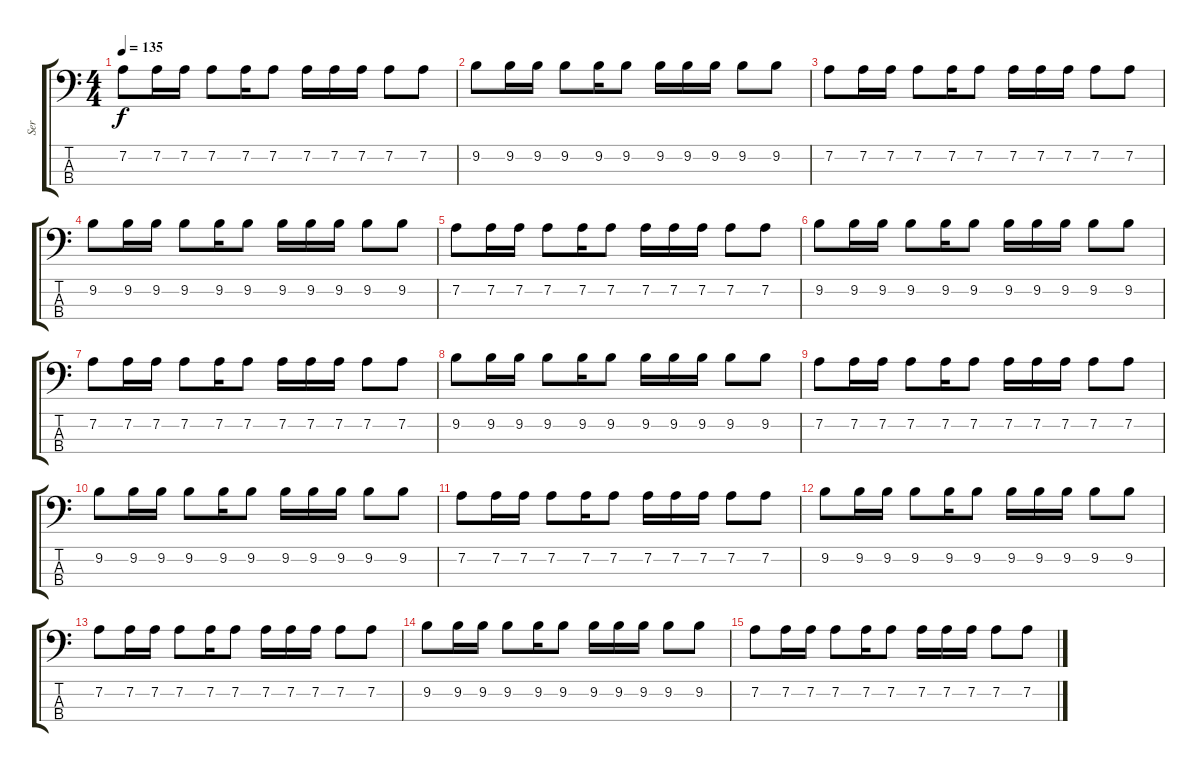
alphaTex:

\track ("Ser" "Ser") {instrument synthbass2}
\staff {score tabs}
\tuning (G2 D2 A1 E1) {hide}
\ts (4 4)
\tempo 135
\clef f4
\ks c
7.2.8{dy f} 7.2.16 7.2.16 7.2.8 7.2.16 7.2.8 7.2.16 7.2.16 7.2.16 7.2.8 7.2.8 |
9.2.8 9.2.16 9.2.16 9.2.8 9.2.16 9.2.8 9.2.16 9.2.16 9.2.16 9.2.8 9.2.8 |
7.2.8 7.2.16 7.2.16 7.2.8 7.2.16 7.2.8 7.2.16 7.2.16 7.2.16 7.2.8 7.2.8 |
9.2.8 9.2.16 9.2.16 9.2.8 9.2.16 9.2.8 9.2.16 9.2.16 9.2.16 9.2.8 9.2.8 |
7.2.8 7.2.16 7.2.16 7.2.8 7.2.16 7.2.8 7.2.16 7.2.16 7.2.16 7.2.8 7.2.8 |
9.2.8 9.2.16 9.2.16 9.2.8 9.2.16 9.2.8 9.2.16 9.2.16 9.2.16 9.2.8 9.2.8 |
7.2.8 7.2.16 7.2.16 7.2.8 7.2.16 7.2.8 7.2.16 7.2.16 7.2.16 7.2.8 7.2.8 |
9.2.8 9.2.16 9.2.16 9.2.8 9.2.16 9.2.8 9.2.16 9.2.16 9.2.16 9.2.8 9.2.8 |
7.2.8 7.2.16 7.2.16 7.2.8 7.2.16 7.2.8 7.2.16 7.2.16 7.2.16 7.2.8 7.2.8 |
9.2.8 9.2.16 9.2.16 9.2.8 9.2.16 9.2.8 9.2.16 9.2.16 9.2.16 9.2.8 9.2.8 |
7.2.8 7.2.16 7.2.16 7.2.8 7.2.16 7.2.8 7.2.16 7.2.16 7.2.16 7.2.8 7.2.8 |
9.2.8 9.2.16 9.2.16 9.2.8 9.2.16 9.2.8 9.2.16 9.2.16 9.2.16 9.2.8 9.2.8 |
7.2.8 7.2.16 7.2.16 7.2.8 7.2.16 7.2.8 7.2.16 7.2.16 7.2.16 7.2.8 7.2.8 |
9.2.8 9.2.16 9.2.16 9.2.8 9.2.16 9.2.8 9.2.16 9.2.16 9.2.16 9.2.8 9.2.8 |
7.2.8 7.2.16 7.2.16 7.2.8 7.2.16 7.2.8 7.2.16 7.2.16 7.2.16 7.2.8 7.2.8
